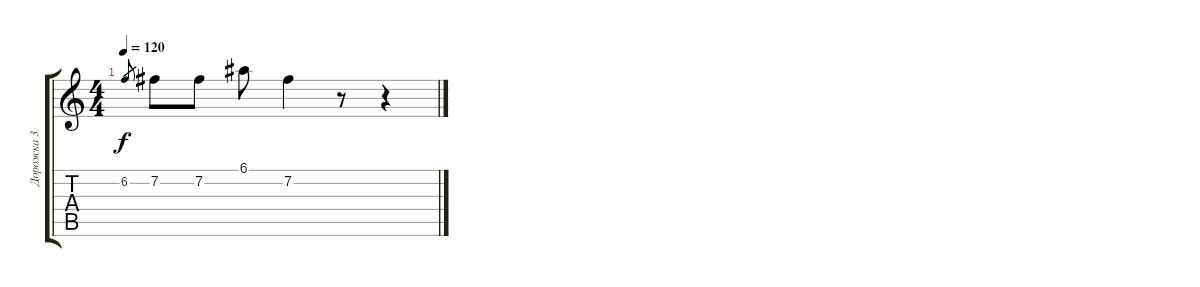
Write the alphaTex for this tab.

\track ("Дорожка 3" "Дорожка 3") {instrument acousticguitarsteel}
\staff {score tabs}
\tuning (E4 B3 G3 D3 A2 E2) {hide}
\ts (4 4)
\tempo 120
\clef g2
\ks c
6.2.8{gr dy f} 7.2.8 7.2.8 6.1.8 7.2.4 r.8 r.4
